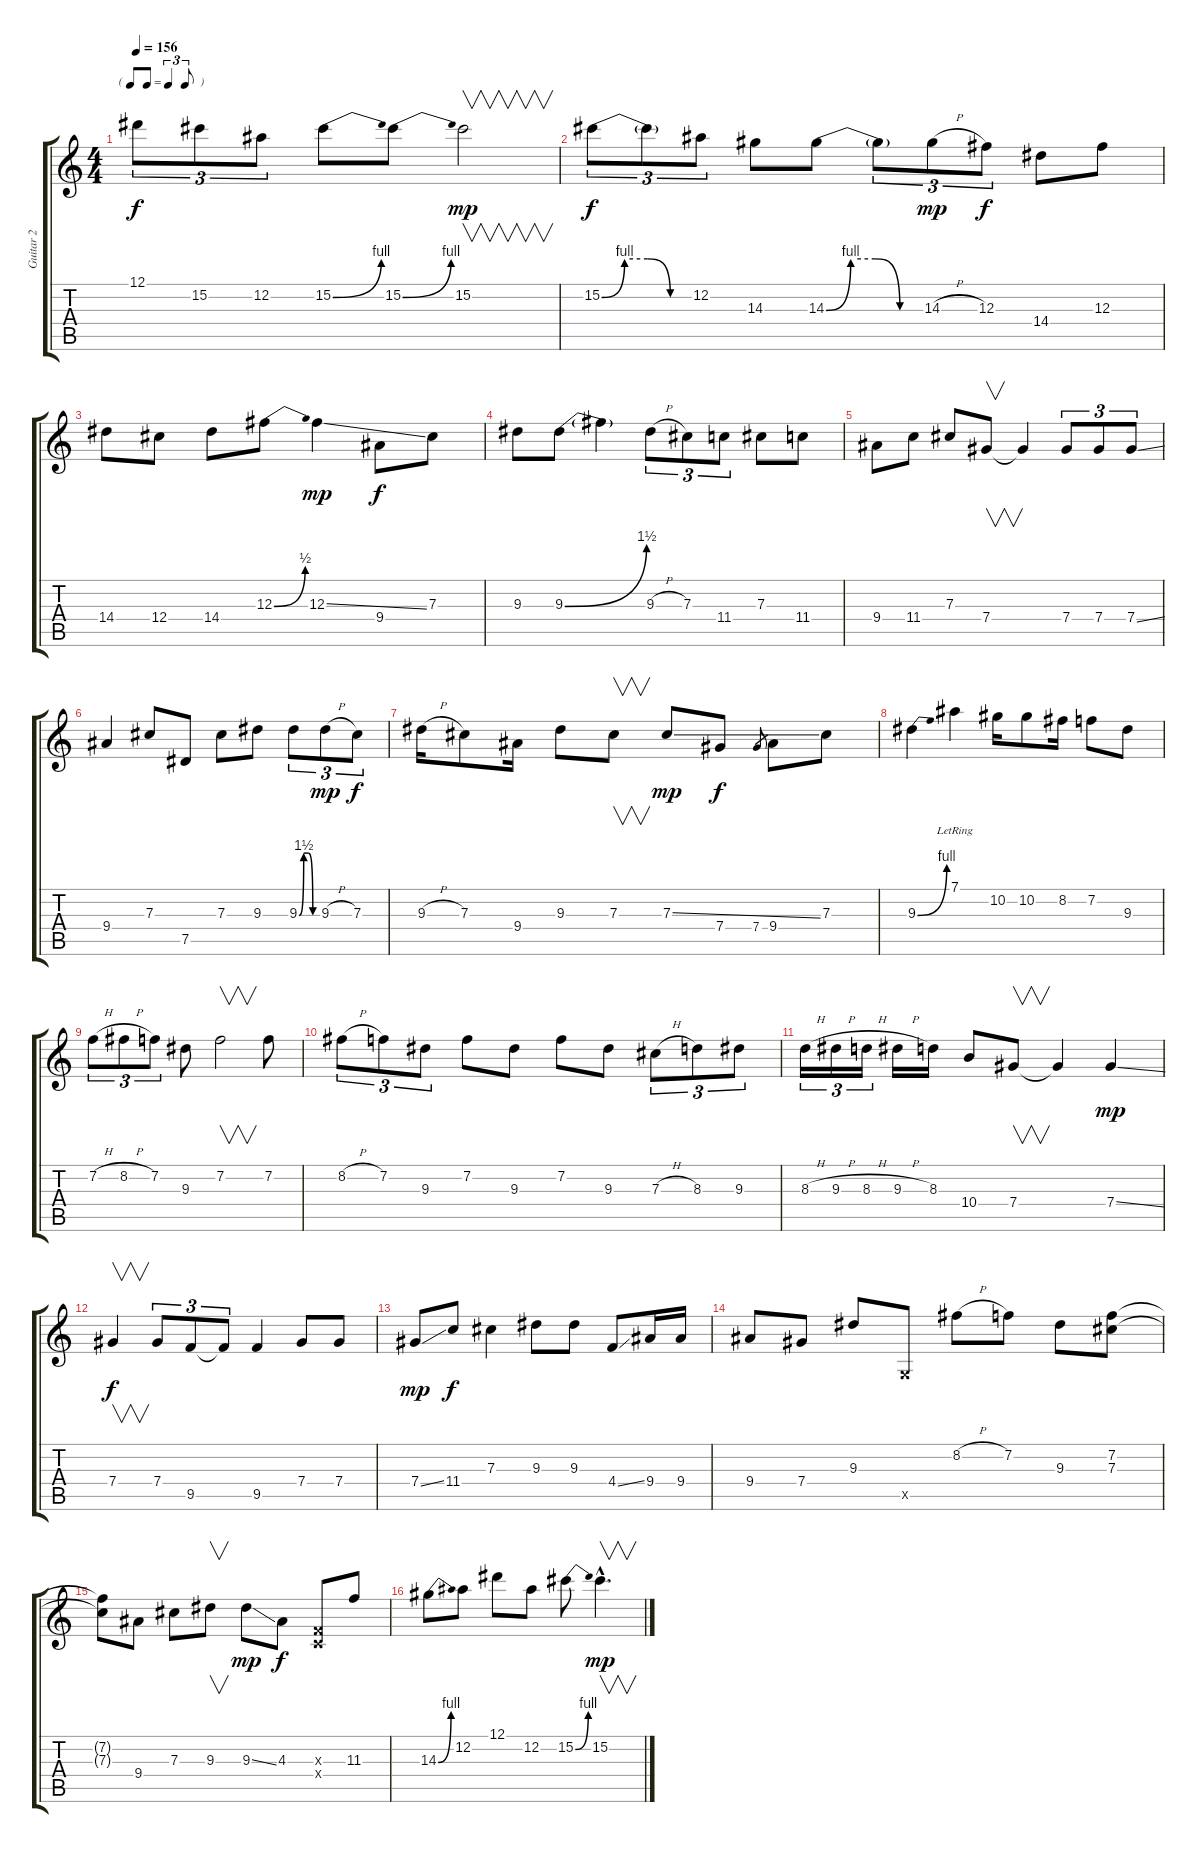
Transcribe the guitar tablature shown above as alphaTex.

\track ("Guitar 2" "Guitar 2") {instrument distortionguitar}
\staff {score tabs}
\tuning (Eb4 Bb3 Gb3 Db3 Ab2 Eb2) {hide}
\ts (4 4)
\tf triplet8th
\tempo 156
\clef g2
\ks c
12.1.8{tu (3 2) dy f} 15.2.8{tu (3 2)} 12.2.8{tu (3 2)} 15.2{be (bend 0 0 60 4)}.8 15.2{be (bend 0 0 60 4)}.8 15.2.2{v dy mp} |
15.2{be (custom 0 0 15 4 30 4 45 0 60 0)}.8{tu (3 2) dy f} 15.2{t}.8{tu (3 2)} 12.2.8{tu (3 2)} 14.3.8 14.3{be (custom 0 0 15 4 30 4 45 0 60 0)}.8 14.3{t}.8{tu (3 2)} 14.3{h}.8{tu (3 2) dy mp} 12.3.8{tu (3 2) dy f} 14.4.8 12.3.8 |
14.4.8 12.4.8 14.4.8 12.3{be (bend 0 0 60 2)}.8 12.3{ss}.4{dy mp} 9.4.8{dy f} 7.3.8 |
9.3.8 9.3{be (bend 0 0 60 6)}.8 9.3{t}.4 9.3{h}.8{tu (3 2)} 7.3.8{tu (3 2)} 11.4.8{tu (3 2)} 7.3.8 11.4.8 |
9.4.8 11.4.8 7.3.8 7.4.8{v} 7.4{t}.4 7.4.8{tu (3 2)} 7.4.8{tu (3 2)} 7.4{ss}.8{tu (3 2)} |
9.4.4 7.3.8 7.5.8 7.3.8 9.3.8 9.3{be (custom 0 0 15 6 30 6 45 0 60 0)}.8{tu (3 2)} 9.3{h}.8{tu (3 2) dy mp} 7.3.8{tu (3 2) dy f} |
9.3{h}.16 7.3.8 9.4.16 9.3.8 7.3.8{v} 7.3{ss}.8{dy mp} 7.4.8{dy f} 7.4.8{gr} 9.4.8 7.3.8 |
9.3{be (bend 0 0 60 4)}.4 7.1{lr}.4 10.2.16 10.2.8 8.2.16 7.2.8 9.3.8 |
7.2{h}.8{tu (3 2)} 8.2{h}.8{tu (3 2)} 7.2.8{tu (3 2)} 9.3.8 7.2.2{v} 7.2.8 |
8.2{h}.8{tu (3 2)} 7.2.8{tu (3 2)} 9.3.8{tu (3 2)} 7.2.8 9.3.8 7.2.8 9.3.8 7.3{h}.8{tu (3 2)} 8.3.8{tu (3 2)} 9.3.8{tu (3 2)} |
8.3{h}.16{tu (3 2)} 9.3{h}.16{tu (3 2)} 8.3{h}.16{tu (3 2)} 9.3{h}.16 8.3.16 10.4.8 7.4.8{v} 7.4{t}.4 7.4{ss}.4{dy mp} |
7.4.4{v dy f} 7.4.8{tu (3 2)} 9.5.8{tu (3 2)} 9.5{t}.8{tu (3 2)} 9.5.4 7.4.8 7.4.8 |
7.4{ss}.8{dy mp} 11.4.8{dy f} 7.3.4 9.3.8 9.3.8 4.4{ss}.8 9.4.16 9.4.16 |
9.4.8 7.4.8 9.3.8 -1.5{x}.8 8.2{h}.8 7.2.8 9.3.8 (7.2 7.3).8 |
(7.2{t} 7.3{t}).8 9.4.8 7.3.8 9.3.8{v} 9.3{ss}.8{dy mp} 4.3.8{dy f} (-1.3{x} -1.4{x}).8 11.3.8 |
14.3{be (bend 0 0 60 4)}.8 12.2.8 12.1.8 12.2.8 15.2{be (bend 0 0 60 4)}.8 15.2{hac}.4{v d dy mp}
